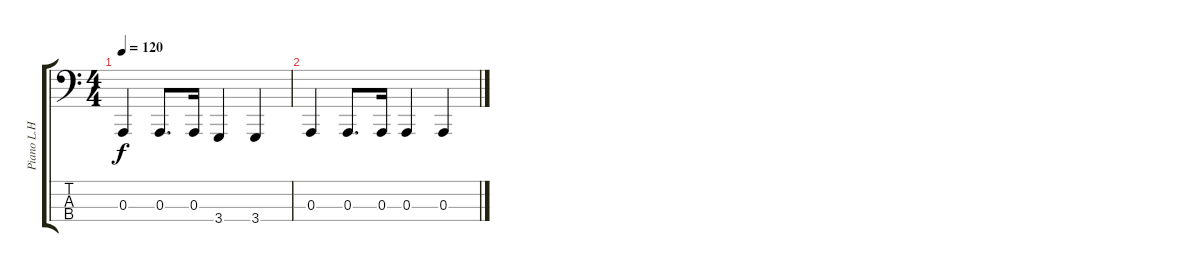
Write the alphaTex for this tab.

\track ("Piano L.H" "Piano L.H") {instrument acousticgrandpiano}
\staff {score tabs}
\tuning (G2 D2 A1 E1) {hide}
\ts (4 4)
\tempo 120
\clef f4
\ks c
0.3.4{dy f} 0.3.8{d} 0.3.16 3.4.4 3.4.4 |
0.3.4 0.3.8{d} 0.3.16 0.3.4 0.3.4
